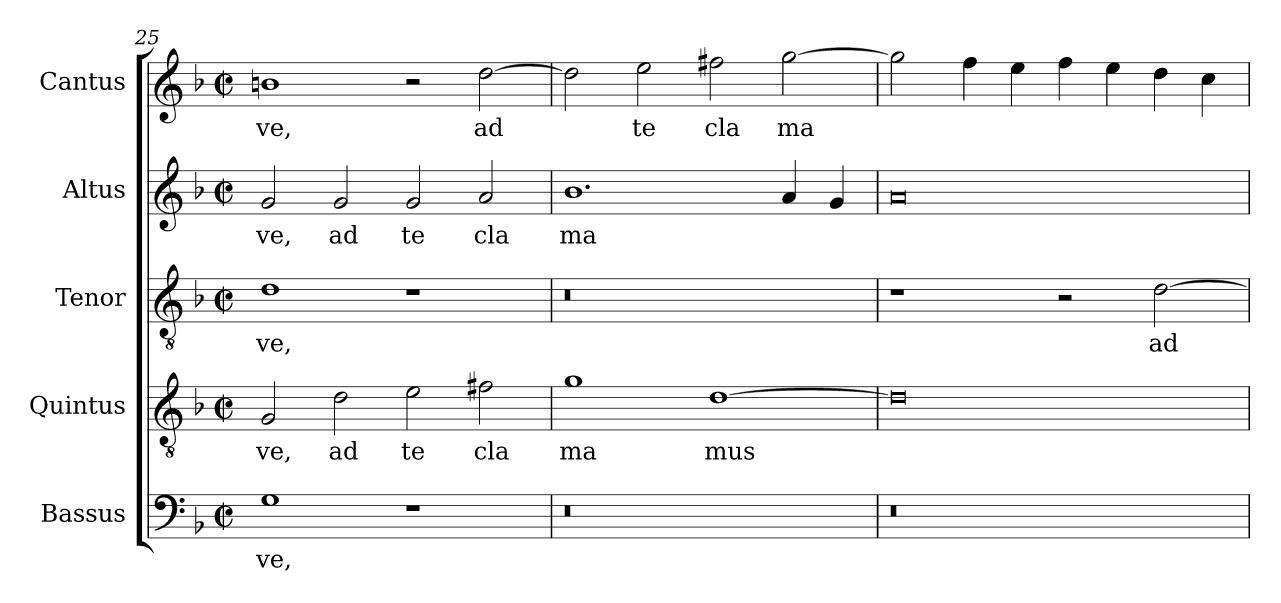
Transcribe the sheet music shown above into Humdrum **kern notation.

**kern	**text	**kern	**text	**kern	**text	**kern	**text	**kern	**text
*part5	*part5	*part4	*part4	*part3	*part3	*part2	*part2	*part1	*part1
*staff5	*staff5	*staff4	*staff4	*staff3	*staff3	*staff2	*staff2	*staff1	*staff1
*I"Bassus	*	*I"Quintus	*	*I"Tenor	*	*I"Altus	*	*I"Cantus	*
*clefF4	*	*clefGv2	*	*clefGv2	*	*clefG2	*	*clefG2	*
*k[b-]	*	*k[b-]	*	*k[b-]	*	*k[b-]	*	*k[b-]	*
*F:	*	*F:	*	*F:	*	*F:	*	*F:	*
*M2/2	*	*M2/2	*	*M2/2	*	*M2/2	*	*M2/2	*
*met(c|)	*	*met(c|)	*	*met(c|)	*	*met(c|)	*	*met(c|)	*
=25	=25	=25	=25	=25	=25	=25	=25	=25	=25
!	!LO:LY:b:cj	!	!LO:LY:b:cj	!	!LO:LY:b:cj	!	!LO:LY:b:cj	!	!LO:LY:b:cj
1G	ve,	2G/	ve,	1d	-ve,	2g/	ve,	1bn	ve,
!	!	!	!LO:LY:b:cj	!	!	!	!LO:LY:b:cj	!	!
.	.	2d\	ad	.	.	2g/	ad	.	.
!	!	!	!LO:LY:b:cj	!	!	!	!LO:LY:b:cj	!	!
1r	.	2e\	te	1r	.	2g/	te	2r	.
!	!	!	!LO:LY:b:cj	!	!	!	!LO:LY:b:cj	!	!LO:LY:b:cj
.	.	2f#X\	cla	.	.	2a/	cla	[>2dd\	ad
=26	=26	=26	=26	=26	=26	=26	=26	=26	=26
!	!	!	!LO:LY:b:cj	!	!	!	!LO:LY:b:cj	!	!
0r	.	1g	ma	0r	.	1.b-	ma	2dd\]	.
!	!	!	!	!	!	!	!	!	!LO:LY:b:cj
.	.	.	.	.	.	.	.	2ee\	te
!	!	!	!LO:LY:b	!	!	!	!	!	!LO:LY:b:cj
.	.	[>1d	mus	.	.	.	.	2ff#X\	cla
!	!	!	!	!	!	!	!	!	!LO:LY:b
.	.	.	.	.	.	4a/	.	[>2gg\	ma
.	.	.	.	.	.	4g/	.	.	.
=27	=27	=27	=27	=27	=27	=27	=27	=27	=27
0r	.	0d]	.	1r	.	0a	.	2gg\]	.
.	.	.	.	.	.	.	.	4ff\	.
.	.	.	.	.	.	.	.	4ee\	.
.	.	.	.	2r	.	.	.	4ff\	.
.	.	.	.	.	.	.	.	4ee\	.
!	!	!	!	!	!LO:LY:b:cj	!	!	!	!
.	.	.	.	[>2d\	ad	.	.	4dd\	.
.	.	.	.	.	.	.	.	4cc\	.
=	=	=	=	=	=	=	=	=	=
*-	*-	*-	*-	*-	*-	*-	*-	*-	*-
